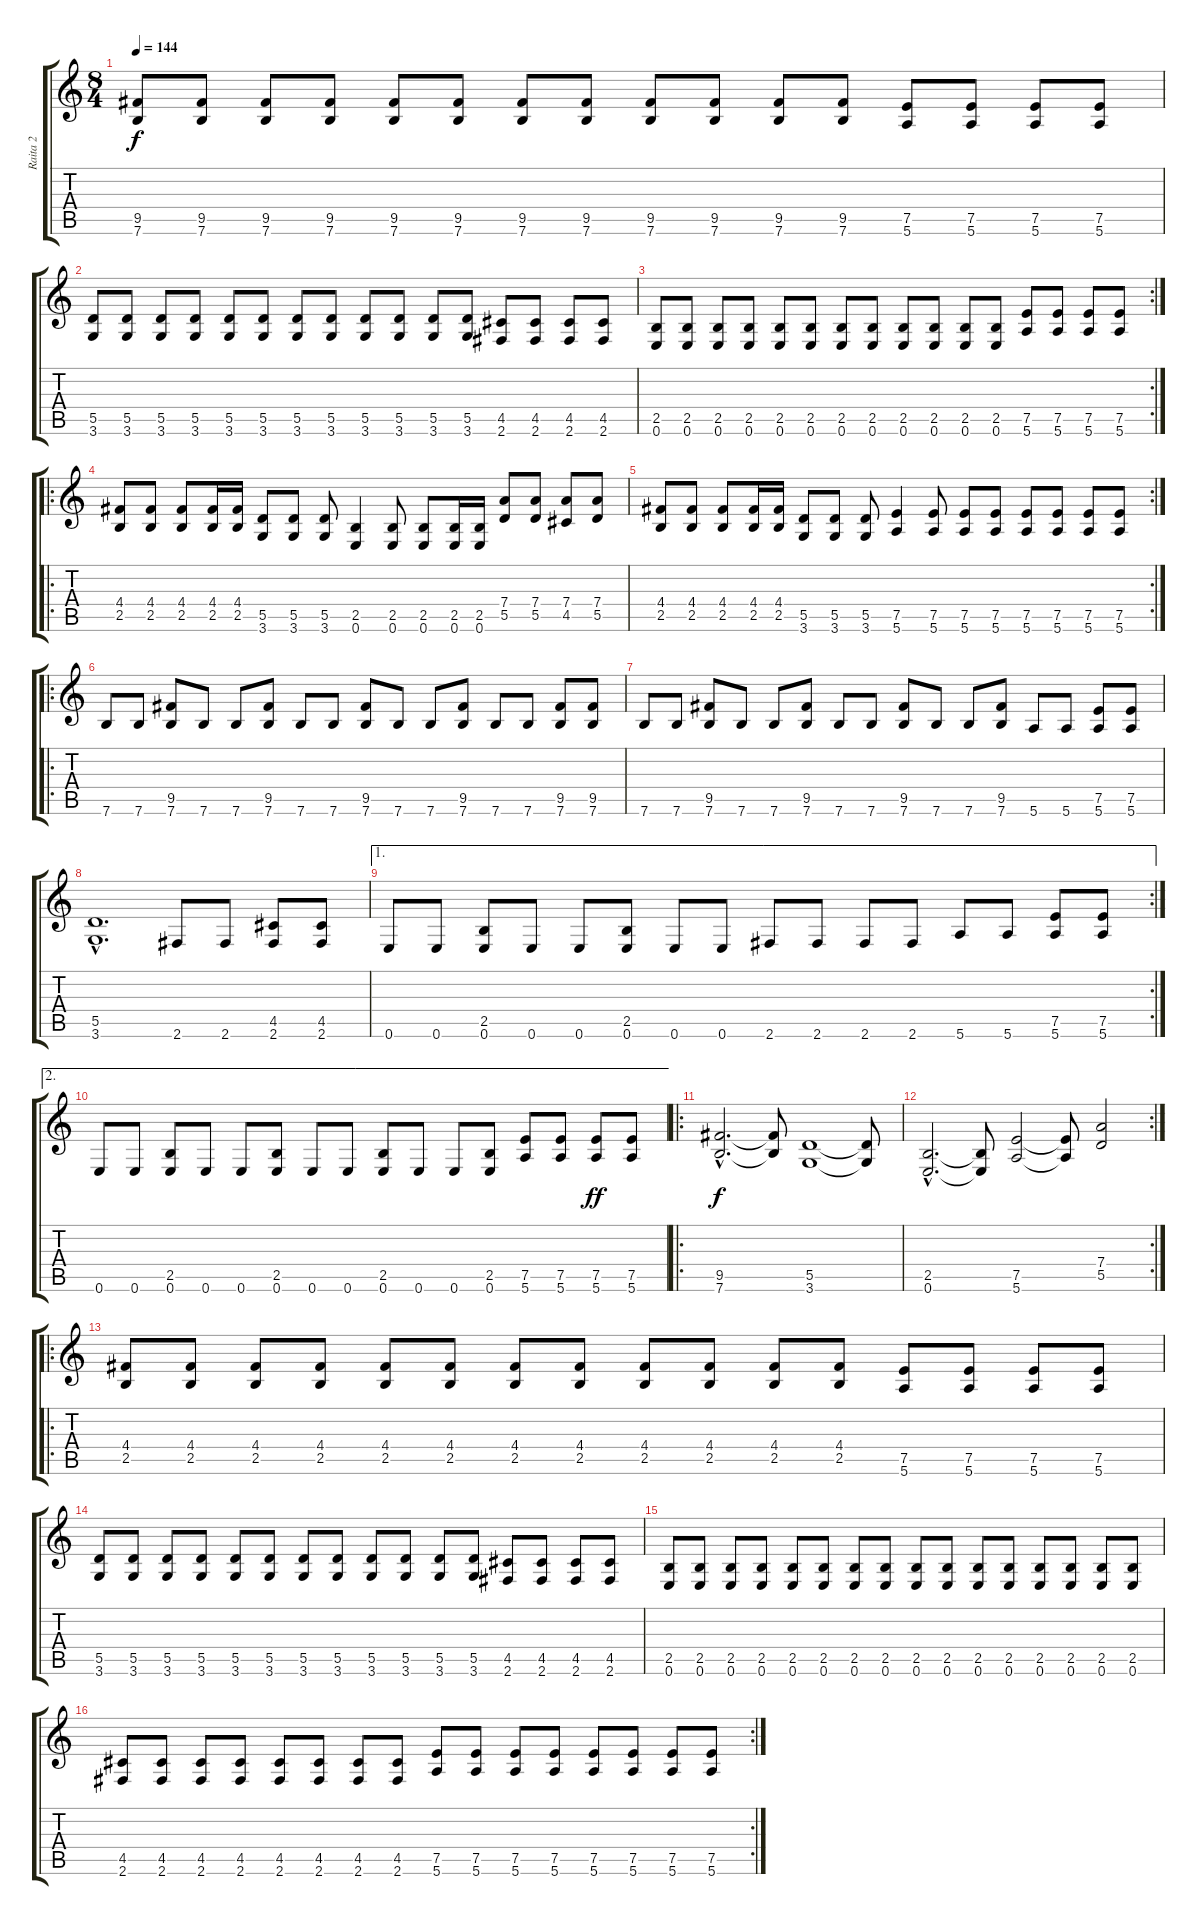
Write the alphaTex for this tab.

\track ("Raita 2" "Raita 2") {instrument overdrivenguitar}
\staff {score tabs}
\tuning (E4 B3 G3 D3 A2 E2) {hide}
\ts (8 4)
\tempo 144
\clef g2
\ks c
(9.5 7.6).8{dy f} (9.5 7.6).8 (9.5 7.6).8 (9.5 7.6).8 (9.5 7.6).8 (9.5 7.6).8 (9.5 7.6).8 (9.5 7.6).8 (9.5 7.6).8 (9.5 7.6).8 (9.5 7.6).8 (9.5 7.6).8 (7.5 5.6).8 (7.5 5.6).8 (7.5 5.6).8 (7.5 5.6).8 |
(5.5 3.6).8 (5.5 3.6).8 (5.5 3.6).8 (5.5 3.6).8 (5.5 3.6).8 (5.5 3.6).8 (5.5 3.6).8 (5.5 3.6).8 (5.5 3.6).8 (5.5 3.6).8 (5.5 3.6).8 (5.5 3.6).8 (4.5 2.6).8 (4.5 2.6).8 (4.5 2.6).8 (4.5 2.6).8 |
\rc 2
(2.5 0.6).8 (2.5 0.6).8 (2.5 0.6).8 (2.5 0.6).8 (2.5 0.6).8 (2.5 0.6).8 (2.5 0.6).8 (2.5 0.6).8 (2.5 0.6).8 (2.5 0.6).8 (2.5 0.6).8 (2.5 0.6).8 (7.5 5.6).8 (7.5 5.6).8 (7.5 5.6).8 (7.5 5.6).8 |
\ro
(4.4 2.5).8 (4.4 2.5).8 (4.4 2.5).8 (4.4 2.5).16 (4.4 2.5).16 (5.5 3.6).8 (5.5 3.6).8 (5.5 3.6).8 (2.5 0.6).4 (2.5 0.6).8 (2.5 0.6).8 (2.5 0.6).16 (2.5 0.6).16 (7.4 5.5).8 (7.4 5.5).8 (7.4 4.5).8 (7.4 5.5).8 |
\rc 2
(4.4 2.5).8 (4.4 2.5).8 (4.4 2.5).8 (4.4 2.5).16 (4.4 2.5).16 (5.5 3.6).8 (5.5 3.6).8 (5.5 3.6).8 (7.5 5.6).4 (7.5 5.6).8 (7.5 5.6).8 (7.5 5.6).8 (7.5 5.6).8 (7.5 5.6).8 (7.5 5.6).8 (7.5 5.6).8 |
\ro
7.6.8 7.6.8 (9.5 7.6).8 7.6.8 7.6.8 (9.5 7.6).8 7.6.8 7.6.8 (9.5 7.6).8 7.6.8 7.6.8 (9.5 7.6).8 7.6.8 7.6.8 (9.5 7.6).8 (9.5 7.6).8 |
7.6.8 7.6.8 (9.5 7.6).8 7.6.8 7.6.8 (9.5 7.6).8 7.6.8 7.6.8 (9.5 7.6).8 7.6.8 7.6.8 (9.5 7.6).8 5.6.8 5.6.8 (7.5 5.6).8 (7.5 5.6).8 |
(5.5{hac} 3.6{hac}).1{d} 2.6.8 2.6.8 (4.5 2.6).8 (4.5 2.6).8 |
\ae 1
\rc 2
0.6.8 0.6.8 (2.5 0.6).8 0.6.8 0.6.8 (2.5 0.6).8 0.6.8 0.6.8 2.6.8 2.6.8 2.6.8 2.6.8 5.6.8 5.6.8 (7.5 5.6).8 (7.5 5.6).8 |
\ae 2
0.6.8 0.6.8 (2.5 0.6).8 0.6.8 0.6.8 (2.5 0.6).8 0.6.8 0.6.8 (2.5 0.6).8 0.6.8 0.6.8 (2.5 0.6).8 (7.5 5.6).8 (7.5 5.6).8 (7.5 5.6).8{dy ff} (7.5 5.6).8 |
\ro
(9.5{hac} 7.6{hac}).2{d dy f} (9.5{t} 7.6{t}).8 (5.5 3.6).1 (5.5{t} 3.6{t}).8 |
\rc 2
(2.5{hac} 0.6{hac}).2{d} (2.5{t} 0.6{t}).8 (7.5 5.6).2 (7.5{t} 5.6{t}).8 (7.4 5.5).2 |
\ro
(4.4 2.5).8 (4.4 2.5).8 (4.4 2.5).8 (4.4 2.5).8 (4.4 2.5).8 (4.4 2.5).8 (4.4 2.5).8 (4.4 2.5).8 (4.4 2.5).8 (4.4 2.5).8 (4.4 2.5).8 (4.4 2.5).8 (7.5 5.6).8 (7.5 5.6).8 (7.5 5.6).8 (7.5 5.6).8 |
(5.5 3.6).8 (5.5 3.6).8 (5.5 3.6).8 (5.5 3.6).8 (5.5 3.6).8 (5.5 3.6).8 (5.5 3.6).8 (5.5 3.6).8 (5.5 3.6).8 (5.5 3.6).8 (5.5 3.6).8 (5.5 3.6).8 (4.5 2.6).8 (4.5 2.6).8 (4.5 2.6).8 (4.5 2.6).8 |
(2.5 0.6).8 (2.5 0.6).8 (2.5 0.6).8 (2.5 0.6).8 (2.5 0.6).8 (2.5 0.6).8 (2.5 0.6).8 (2.5 0.6).8 (2.5 0.6).8 (2.5 0.6).8 (2.5 0.6).8 (2.5 0.6).8 (2.5 0.6).8 (2.5 0.6).8 (2.5 0.6).8 (2.5 0.6).8 |
\rc 2
(4.5 2.6).8 (4.5 2.6).8 (4.5 2.6).8 (4.5 2.6).8 (4.5 2.6).8 (4.5 2.6).8 (4.5 2.6).8 (4.5 2.6).8 (7.5 5.6).8 (7.5 5.6).8 (7.5 5.6).8 (7.5 5.6).8 (7.5 5.6).8 (7.5 5.6).8 (7.5 5.6).8 (7.5 5.6).8
